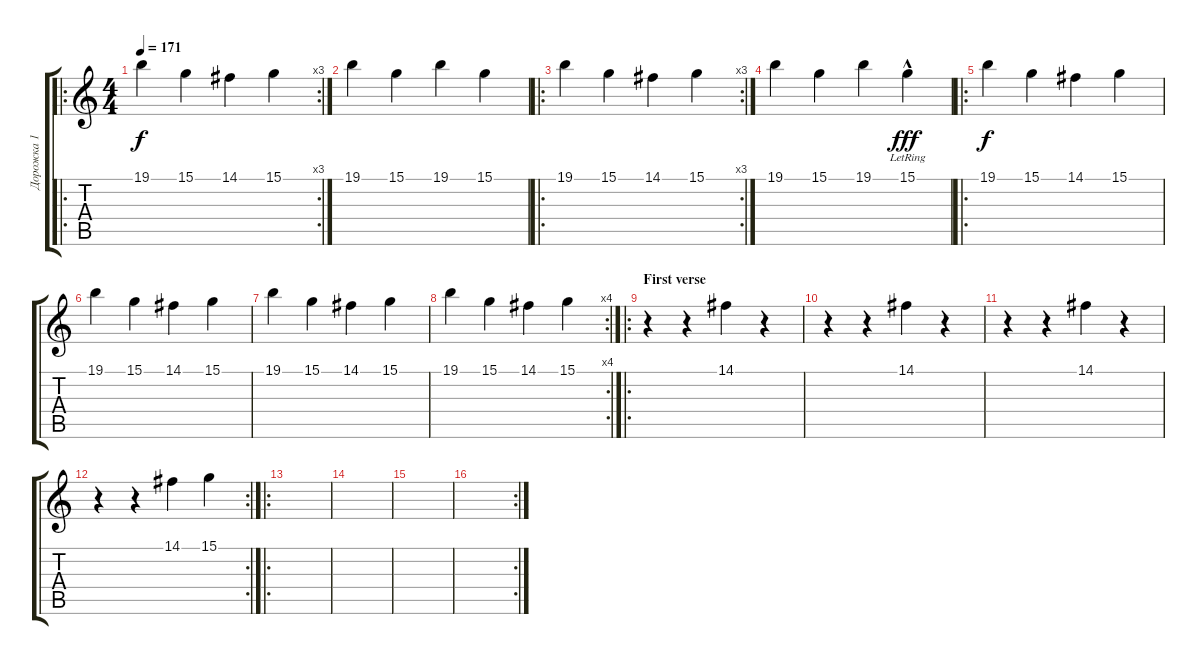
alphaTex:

\track ("Дорожка 1" "Дорожка 1") {instrument musicbox}
\staff {score tabs}
\tuning (E4 B3 G3 D3 A2 E2) {hide}
\ro
\rc 3
\ts (4 4)
\tempo 171
\clef g2
\ks c
19.1.4{dy f instrument musicbox} 15.1.4 14.1.4 15.1.4 |
19.1.4 15.1.4 19.1.4 15.1.4 |
\ro
\rc 3
19.1.4 15.1.4 14.1.4 15.1.4 |
19.1.4 15.1.4 19.1.4 15.1{hac lr}.4{dy fff} |
\ro
19.1.4{dy f} 15.1.4 14.1.4 15.1.4 |
19.1.4 15.1.4 14.1.4 15.1.4 |
19.1.4 15.1.4 14.1.4 15.1.4 |
\rc 4
19.1.4 15.1.4 14.1.4 15.1.4 |
\ro
\section ("" "First verse")
r.4{volume 8 instrument acousticgrandpiano} r.4 14.1.4 r.4 |
r.4 r.4 14.1.4 r.4 |
r.4 r.4 14.1.4 r.4 |
\rc 2
r.4 r.4 14.1.4 15.1.4 |
\ro
|
|
|
\rc 2
